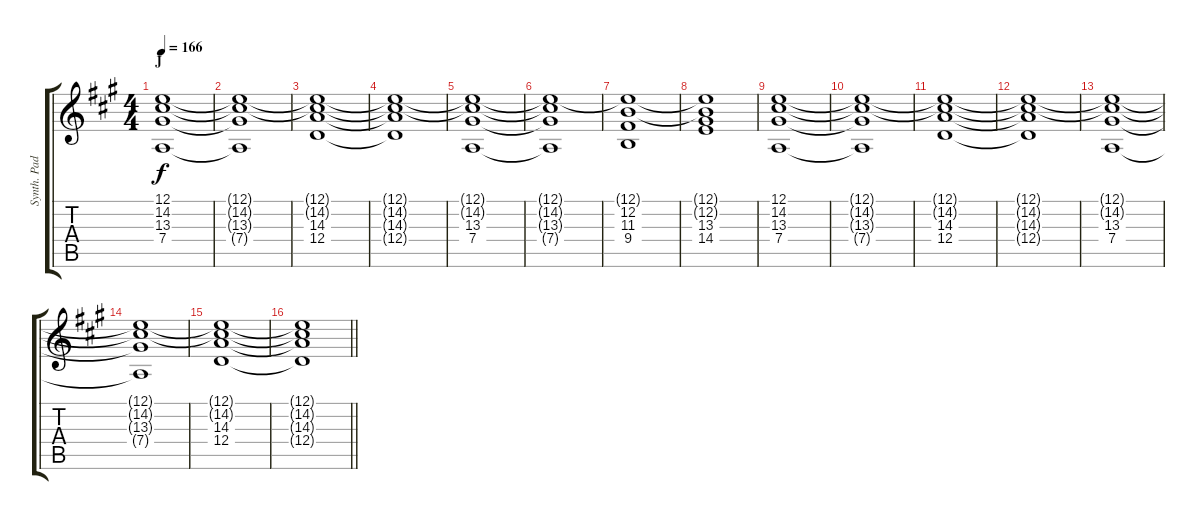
\track ("Synth. Pad" "Synth. Pad") {instrument pad2warm}
\staff {score tabs}
\tuning (E4 B3 G3 D3 A2 E2) {hide}
\ts (4 4)
\section ("" "J")
\tempo 166
\clef g2
\ks a
(12.1 14.2 13.3 7.4).1{dy f} |
(12.1{t} 14.2{t} 13.3{t} 7.4{t}).1 |
(12.1{t} 14.2{t} 14.3 12.4).1 |
(12.1{t} 14.2{t} 14.3{t} 12.4{t}).1 |
(12.1{t} 14.2{t} 13.3 7.4).1 |
(12.1{t} 14.2{t} 13.3{t} 7.4{t}).1 |
(12.1{t} 12.2 11.3 9.4).1 |
(12.1{t} 12.2{t} 13.3 14.4).1 |
(12.1 14.2 13.3 7.4).1 |
(12.1{t} 14.2{t} 13.3{t} 7.4{t}).1 |
(12.1{t} 14.2{t} 14.3 12.4).1 |
(12.1{t} 14.2{t} 14.3{t} 12.4{t}).1 |
(12.1{t} 14.2{t} 13.3 7.4).1 |
(12.1{t} 14.2{t} 13.3{t} 7.4{t}).1 |
(12.1{t} 14.2{t} 14.3 12.4).1 |
\barLineRight lightlight
(12.1{t} 14.2{t} 14.3{t} 12.4{t}).1
